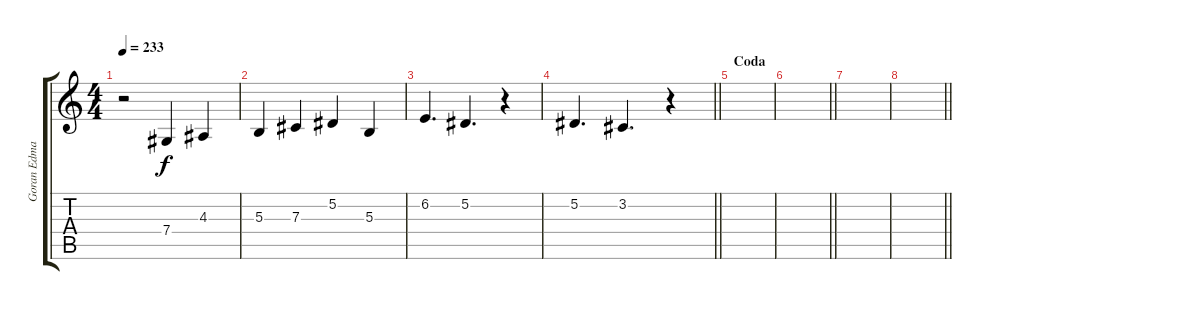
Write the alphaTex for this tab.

\track ("Goran Edman" "Goran Edma") {instrument lead2sawtooth}
\staff {score tabs}
\tuning (Eb4 Bb3 Gb3 Db3 Ab2 Eb2) {hide}
\ts (4 4)
\tempo 233
\clef g2
\ks c
r.2{dy f} 7.4.4 4.3.4 |
5.3.4 7.3.4 5.2.4 5.3.4 |
6.2.4{d} 5.2.4{d} r.4 |
\barLineRight lightlight
5.2.4{d} 3.2.4{d} r.4 |
\section ("" "Coda")
|
\barLineRight lightlight
|
|
\barLineRight lightlight
